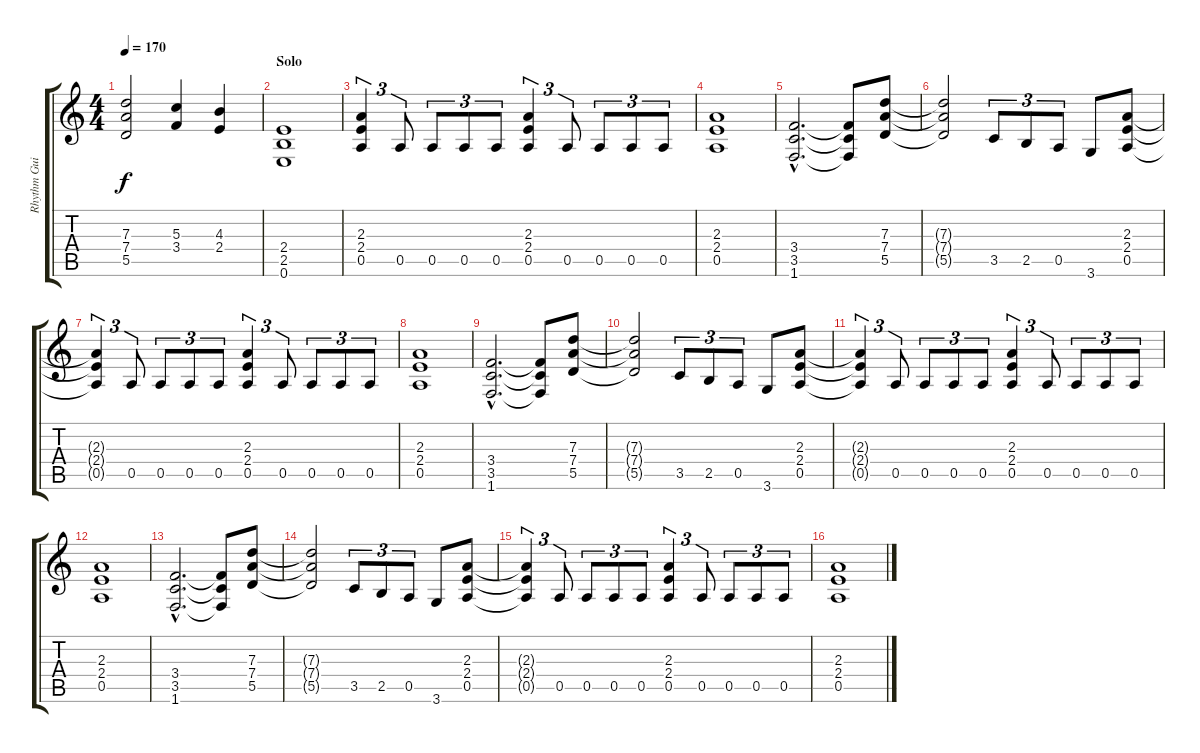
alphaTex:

\track ("Rhythm Guitar" "Rhythm Gui") {instrument distortionguitar}
\staff {score tabs}
\tuning (E4 B3 G3 D3 A2 E2) {hide}
\ts (4 4)
\tempo 170
\clef g2
\ks c
(7.3 7.4 5.5).2{dy f} (5.3 3.4).4 (4.3 2.4).4 |
\section ("" "Solo")
(2.4 2.5 0.6).1 |
(2.3 2.4 0.5).4{tu (3 2)} 0.5.8{tu (3 2)} 0.5.8{tu (3 2)} 0.5.8{tu (3 2)} 0.5.8{tu (3 2)} (2.3 2.4 0.5).4{tu (3 2)} 0.5.8{tu (3 2)} 0.5.8{tu (3 2)} 0.5.8{tu (3 2)} 0.5.8{tu (3 2)} |
(2.3 2.4 0.5).1 |
(3.4{hac} 3.5{hac} 1.6{hac}).2{d} (3.4{t} 3.5{t} 1.6{t}).8 (7.3 7.4 5.5).8 |
(7.3{t} 7.4{t} 5.5{t}).2 3.5.8{tu (3 2)} 2.5.8{tu (3 2)} 0.5.8{tu (3 2)} 3.6.8 (2.3 2.4 0.5).8 |
(2.3{t} 2.4{t} 0.5{t}).4{tu (3 2)} 0.5.8{tu (3 2)} 0.5.8{tu (3 2)} 0.5.8{tu (3 2)} 0.5.8{tu (3 2)} (2.3 2.4 0.5).4{tu (3 2)} 0.5.8{tu (3 2)} 0.5.8{tu (3 2)} 0.5.8{tu (3 2)} 0.5.8{tu (3 2)} |
(2.3 2.4 0.5).1 |
(3.4{hac} 3.5{hac} 1.6{hac}).2{d} (3.4{t} 3.5{t} 1.6{t}).8 (7.3 7.4 5.5).8 |
(7.3{t} 7.4{t} 5.5{t}).2 3.5.8{tu (3 2)} 2.5.8{tu (3 2)} 0.5.8{tu (3 2)} 3.6.8 (2.3 2.4 0.5).8 |
(2.3{t} 2.4{t} 0.5{t}).4{tu (3 2)} 0.5.8{tu (3 2)} 0.5.8{tu (3 2)} 0.5.8{tu (3 2)} 0.5.8{tu (3 2)} (2.3 2.4 0.5).4{tu (3 2)} 0.5.8{tu (3 2)} 0.5.8{tu (3 2)} 0.5.8{tu (3 2)} 0.5.8{tu (3 2)} |
(2.3 2.4 0.5).1 |
(3.4{hac} 3.5{hac} 1.6{hac}).2{d} (3.4{t} 3.5{t} 1.6{t}).8 (7.3 7.4 5.5).8 |
(7.3{t} 7.4{t} 5.5{t}).2 3.5.8{tu (3 2)} 2.5.8{tu (3 2)} 0.5.8{tu (3 2)} 3.6.8 (2.3 2.4 0.5).8 |
(2.3{t} 2.4{t} 0.5{t}).4{tu (3 2)} 0.5.8{tu (3 2)} 0.5.8{tu (3 2)} 0.5.8{tu (3 2)} 0.5.8{tu (3 2)} (2.3 2.4 0.5).4{tu (3 2)} 0.5.8{tu (3 2)} 0.5.8{tu (3 2)} 0.5.8{tu (3 2)} 0.5.8{tu (3 2)} |
(2.3 2.4 0.5).1
